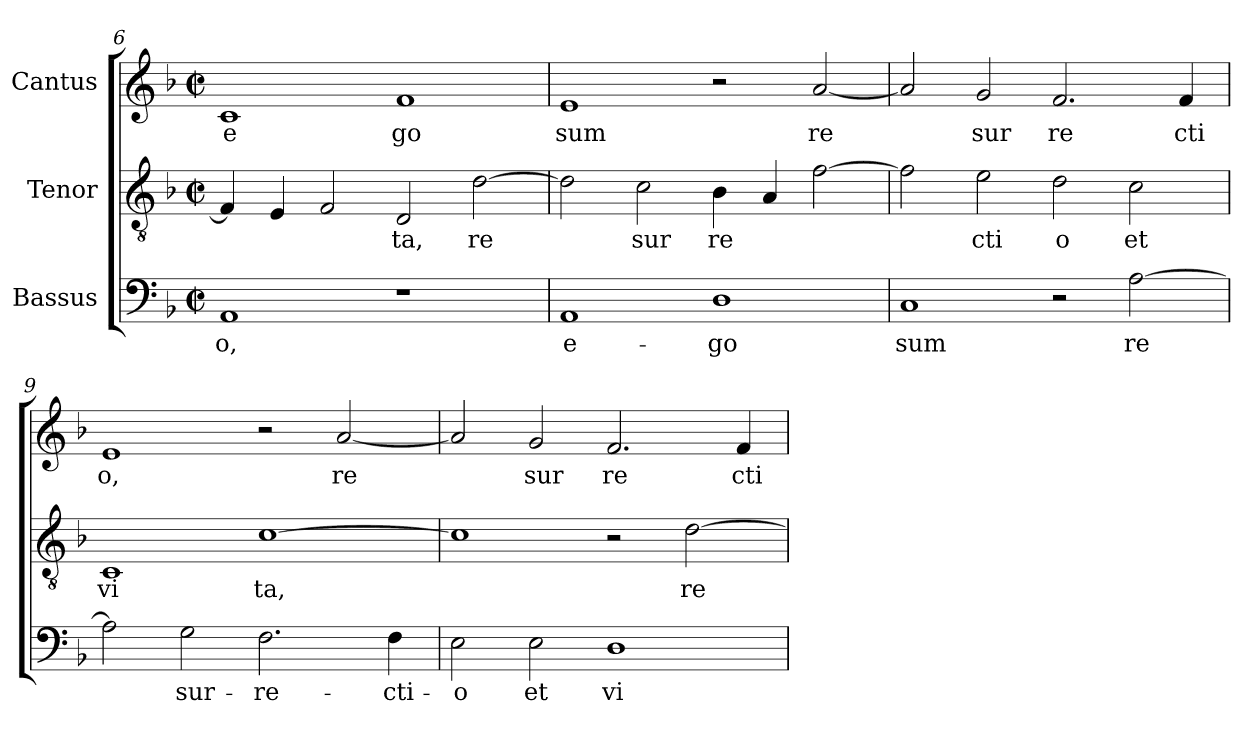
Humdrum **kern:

**kern	**text	**kern	**text	**kern	**text
*part3	*part3	*part2	*part2	*part1	*part1
*staff3	*staff3	*staff2	*staff2	*staff1	*staff1
*I"Bassus	*	*I"Tenor	*	*I"Cantus	*
!!LO:LB:g=z
*clefF4	*	*clefGv2	*	*clefG2	*
*k[b-]	*	*k[b-]	*	*k[b-]	*
*F:	*	*F:	*	*F:	*
*M2/2	*	*M2/2	*	*M2/2	*
*met(c|)	*	*met(c|)	*	*met(c|)	*
=6	=6	=6	=6	=6	=6
!	!LO:LY:b	!	!LO:LY:b:cj	!	!LO:LY:b:cj
1AA	-o,	4F/]	.	1c	e
!	!	!	!LO:LY:b:cj	!	!
.	.	4E/	.	.	.
!	!	!	!LO:LY:b:cj	!	!
.	.	2F/	.	.	.
!	!	!	!LO:LY:b:cj	!	!LO:LY:b:cj
1r	.	2D/	ta,	1f	go
!	!	!	!LO:LY:b:cj	!	!
.	.	[>2d\	re	.	.
=7	=7	=7	=7	=7	=7
!	!LO:LY:b	!	!LO:LY:b:cj	!	!LO:LY:b:cj
1AA	e-	2d\]	.	1e	sum
!	!	!	!LO:LY:b:cj	!	!
.	.	2c\	sur	.	.
!	!LO:LY:b	!	!LO:LY:b:cj	!	!
1D	-go	4B-\	re	2r	.
!	!	!	!LO:LY:b:cj	!	!
.	.	4A/	.	.	.
!	!	!	!LO:LY:b:cj	!	!LO:LY:b:cj
.	.	[>2f\	.	[<2a/	re
=8	=8	=8	=8	=8	=8
!	!LO:LY:b	!	!LO:LY:b:cj	!	!LO:LY:b:cj
1C	sum	2f\]	.	2a/]	.
!	!	!	!LO:LY:b:cj	!	!LO:LY:b:cj
.	.	2e\	cti	2g/	sur
!	!	!	!LO:LY:b:cj	!	!LO:LY:b:cj
2r	.	2d\	o	2.f/	re
!	!LO:LY:b	!	!LO:LY:b:cj	!	!
[>2A\	re-	2c\	et	.	.
!	!	!	!	!	!LO:LY:b:cj
.	.	.	.	4f/	cti
=9	=9	=9	=9	=9	=9
!	!LO:LY:b	!	!LO:LY:b:cj	!	!LO:LY:b:cj
2A\]	--	1C	vi	1e	o,
!	!LO:LY:b	!	!	!	!
2G\	-sur-	.	.	.	.
!	!LO:LY:b	!	!LO:LY:b:cj	!	!
2.F\	-re-	[>1c	ta,	2r	.
!	!	!	!	!	!LO:LY:b:cj
.	.	.	.	[<2a/	re
!	!LO:LY:b	!	!	!	!
4F\	-cti-	.	.	.	.
=10	=10	=10	=10	=10	=10
!	!LO:LY:b	!	!LO:LY:b:cj	!	!LO:LY:b:cj
2E\	-o	1c]	.	2a/]	.
!	!LO:LY:b	!	!	!	!LO:LY:b:cj
2E\	et	.	.	2g/	sur
!	!LO:LY:b	!	!	!	!LO:LY:b:cj
1D	vi-	2r	.	2.f/	re
!	!	!	!LO:LY:b:cj	!	!
.	.	[>2d\	re	.	.
!	!	!	!	!	!LO:LY:b:cj
.	.	.	.	4f/	cti
=	=	=	=	=	=
*-	*-	*-	*-	*-	*-
